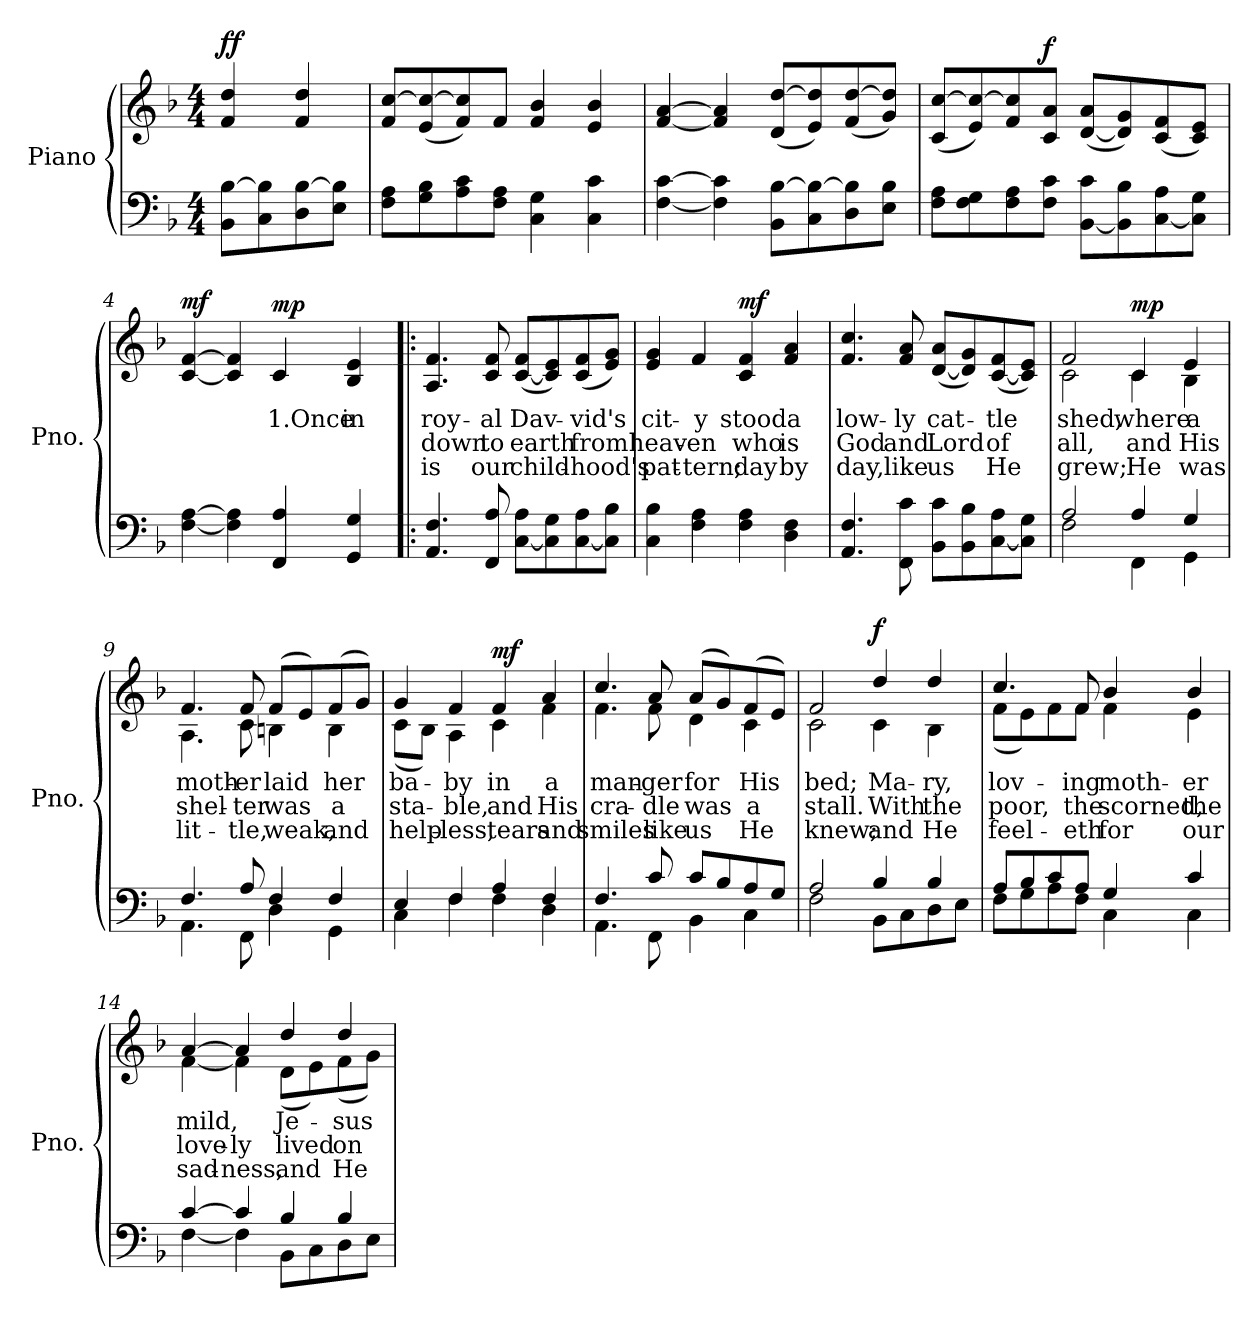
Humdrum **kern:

**kern	**kern	**text	**text	**text	**dynam
*part1	*part1	*part1	*part1	*part1	*part1
*staff2	*staff1	*staff1	*staff1	*staff1	*staff1/2
*I"Piano	*	*	*	*	*
*I'Pno.	*	*	*	*	*
*clefF4	*clefG2	*	*	*	*
*k[b-]	*k[b-]	*	*	*	*
*M4/4	*M4/4	*	*	*	*
*MM100	*MM100	*	*	*	*
=	=	=	=	=	=
!	!	!	!	!	!LO:DY:b
8BB-\ [8B-\L	4f/ 4dd/	.	.	.	ff
8C\ 8B-\]	.	.	.	.	.
8D\ [8B-\	4f/ 4dd/	.	.	.	.
8E\ 8B-\]J	.	.	.	.	.
=1	=1	=1	=1	=1	=1
8F\ 8A\L	8f/ [8cc/L	.	.	.	.
8G\ 8B-\	(8e/ 8cc/_	.	.	.	.
8A\ 8c\	8f/ 8cc/])	.	.	.	.
8F\ 8A\J	8f/J	.	.	.	.
4C\ 4G\	4f/ 4b-/	.	.	.	.
4C\ 4c\	4e/ 4b-/	.	.	.	.
=2	=2	=2	=2	=2	=2
[4F\ [4c\	[4f/ [4a/	.	.	.	.
4F\] 4c\]	4f/] 4a/]	.	.	.	.
8BB-\ [8B-\L	(8d/ [8dd/L	.	.	.	.
8C\ 8B-\_	8e/ 8dd/])	.	.	.	.
8D\ 8B-\]	(8f/ [8dd/	.	.	.	.
8E\ 8B-\J	8g/ 8dd/]J)	.	.	.	.
=3	=3	=3	=3	=3	=3
8F\ 8A\L	(8c/ [8cc/L	.	.	.	.
8F\ 8G\	8e/ 8cc/_)	.	.	.	.
8F\ 8A\	8f/ 8cc/]	.	.	.	.
!	!	!	!	!	!LO:DY:b
8F\ 8c\J	8c/ 8a/J	.	.	.	f
[8BB-\ 8c\L	(>[8d/ 8a/L	.	.	.	.
8BB-\] 8B-\	8d/] 8g/)	.	.	.	.
[8C\ 8A\	(8c/ 8f/	.	.	.	.
8C\] 8G\J	8c/ 8e/J)	.	.	.	.
=4	=4	=4	=4	=4	=4
!	!	!	!	!	!LO:DY:b
[4F\ [4A\	[4c/ [4f/	.	.	.	mf
4F\] 4A\]	4c/] 4f/]	.	.	.	.
!	!	!LO:LY:b	!	!	!LO:DY:b
4FF/ 4A/	4c/	1.Once	.	.	mp
!	!	!LO:LY:b	!	!	!
4GG/ 4G/	4B-/ 4e/	in	.	.	.
!!LO:LB:g=z
=5!|:	=5!|:	=5!|:	=5!|:	=5!|:	=5!|:
!	!	!LO:LY:b	!LO:LY:b	!LO:LY:b	!
4.AA/ 4.F/	4.A/ 4.f/	roy-	down	is	.
!	!	!LO:LY:b	!LO:LY:b	!LO:LY:b	!
8FF/ 8A/	8c/ 8f/	-al	to	our	.
!	!	!LO:LY:b	!LO:LY:b	!LO:LY:b	!
[8C\ 8A\L	(>[8c/ 8f/L	Dav-	earth	child-	.
8C\] 8G\	8c/] 8e/)	.	.	.	.
!	!	!LO:LY:b	!LO:LY:b	!LO:LY:b	!
[8C\ 8A\	(8c/ 8f/	-vid's	from	-hood's	.
8C\] 8B-\J	8e/ 8g/J)	.	.	.	.
=6	=6	=6	=6	=6	=6
!	!	!LO:LY:b	!LO:LY:b	!LO:LY:b	!
4C\ 4B-\	4e/ 4g/	cit-	heav-	pat-	.
!	!	!LO:LY:b	!LO:LY:b	!LO:LY:b	!
4F\ 4A\	4f/	-y	-en	-tern;	.
!	!	!LO:LY:b	!LO:LY:b	!LO:LY:b	!LO:DY:b
4F\ 4A\	4c/ 4f/	stood	who	day	mf
!	!	!LO:LY:b	!LO:LY:b	!LO:LY:b	!
4D\ 4F\	4f/ 4a/	a	is	by	.
=7	=7	=7	=7	=7	=7
!	!	!LO:LY:b	!LO:LY:b	!LO:LY:b	!
4.AA/ 4.F/	4.f/ 4.cc/	low-	God	day,	.
!	!	!LO:LY:b	!LO:LY:b	!LO:LY:b	!
8FF\ 8c\	8f/ 8a/	-ly	and	like	.
!	!	!LO:LY:b	!LO:LY:b	!LO:LY:b	!
8BB-\ 8c\L	(>[8d/ 8a/L	cat-	Lord	us	.
8BB-\ 8B-\	8d/] 8g/)	.	.	.	.
!	!	!LO:LY:b	!LO:LY:b	!LO:LY:b	!
[8C\ 8A\	(>[8c/ 8f/	-tle	of	He	.
8C\] 8G\J	8c/] 8e/J)	.	.	.	.
=8	=8	=8	=8	=8	=8
*^	*	*	*	*	*
!	!	!	!LO:LY:b	!LO:LY:b	!LO:LY:b	!
*	*	*^	*	*	*	*
2A/	2F\	2f/	2c\	shed,	all,	grew;	.
!	!	!	!	!LO:LY:b	!LO:LY:b	!LO:LY:b	!LO:DY:b
4A/	4FF\	4c/	4c\	where	and	He	mp
!	!	!	!	!LO:LY:b	!LO:LY:b	!LO:LY:b	!
4G/	4GG\	4e/	4B-\	a	His	was	.
!!LO:LB:g=z	!!
=9	=9	=9	=9	=9	=9	=9	=9
!	!	!	!	!LO:LY:b	!LO:LY:b	!LO:LY:b	!
4.F/	4.AA\	4.f/	4.A\	moth-	shel-	lit-	.
!	!	!	!	!LO:LY:b	!LO:LY:b	!LO:LY:b	!
8A/	8FF\	8f/	8c\	-er	-ter	-tle,	.
!	!	!	!	!LO:LY:b	!LO:LY:b	!LO:LY:b	!
4F/	4D\	(8f/L	4Bn\	laid	was	weak,	.
.	.	8e/)	.	.	.	.	.
!	!	!	!	!LO:LY:b	!LO:LY:b	!LO:LY:b	!
4F/	4GG\	(8f/	4B\	her	a	and	.
.	.	8g/J)	.	.	.	.	.
=10	=10	=10	=10	=10	=10	=10	=10
!	!	!	!	!LO:LY:b	!LO:LY:b	!LO:LY:b	!
4E/	4C\	4g/	(>8c\L	ba-	sta-	help-	.
.	.	.	8B-\J)	.	.	.	.
!	!	!	!	!LO:LY:b	!LO:LY:b	!LO:LY:b	!
4F/	4F\	4f/	4A\	-by	-ble,	-less,	.
!	!	!	!	!LO:LY:b	!LO:LY:b	!LO:LY:b	!LO:DY:b
4A/	4F\	4f/	4c\	in	and	tears	mf
!	!	!	!	!LO:LY:b	!LO:LY:b	!LO:LY:b	!
4F/	4D\	4a/	4f\	a	His	and	.
=11	=11	=11	=11	=11	=11	=11	=11
!	!	!	!	!LO:LY:b	!LO:LY:b	!LO:LY:b	!
4.F/	4.AA\	4.cc/	4.f\	man-	cra-	smiles	.
!	!	!	!	!LO:LY:b	!LO:LY:b	!LO:LY:b	!
8c/	8FF\	8a/	8f\	-ger	-dle	like	.
!	!	!	!	!LO:LY:b	!LO:LY:b	!LO:LY:b	!
8c/L	4BB-\	(8a/L	4d\	for	was	us	.
8B-/	.	8g/)	.	.	.	.	.
!	!	!	!	!LO:LY:b	!LO:LY:b	!LO:LY:b	!
8A/	4C\	(8f/	4c\	His	a	He	.
8G/J	.	8e/J)	.	.	.	.	.
=12	=12	=12	=12	=12	=12	=12	=12
!	!	!	!	!LO:LY:b	!LO:LY:b	!LO:LY:b	!
2A/	2F\	2f/	2c\	bed;	stall.	knew;	.
!	!	!	!	!LO:LY:b	!LO:LY:b	!LO:LY:b	!LO:DY:b
4B-/	8BB-\L	4dd/	4c\	Ma-	With	and	f
.	8C\	.	.	.	.	.	.
!	!	!	!	!LO:LY:b	!LO:LY:b	!LO:LY:b	!
4B-/	8D\	4dd/	4B-\	-ry,	the	He	.
.	8E\J	.	.	.	.	.	.
!!LO:LB:g=z	!!
=13	=13	=13	=13	=13	=13	=13	=13
!	!	!	!	!LO:LY:b	!LO:LY:b	!LO:LY:b	!
8A/L	8F\L	4.cc/	(>8f\L	lov-	poor,	feel-	.
8B-/	8G\	.	8e\)	.	.	.	.
8c/	8A\	.	8f\	.	.	.	.
!	!	!	!	!LO:LY:b	!LO:LY:b	!LO:LY:b	!
8A/J	8F\J	8f/	8f\J	ing	the	-eth	.
!	!	!	!	!LO:LY:b	!LO:LY:b	!LO:LY:b	!
4G/	4C\	4b-/	4f\	moth-	scorned,	for	.
!	!	!	!	!LO:LY:b	!LO:LY:b	!LO:LY:b	!
4c/	4C\	4b-/	4e\	-er	the	our	.
=14	=14	=14	=14	=14	=14	=14	=14
!	!	!	!	!LO:LY:b	!LO:LY:b	!LO:LY:b	!
[4c/	[4F\	[4a/	[4f\	mild,	love-	sad-	.
!	!	!	!	!	!LO:LY:b	!LO:LY:b	!
4c/]	4F\]	4a/]	4f\]	.	-ly	-ness,	.
!	!	!	!	!LO:LY:b	!LO:LY:b	!LO:LY:b	!
4B-/	8BB-\L	4dd/	(>8d\L	Je-	lived	and	.
.	8C\	.	8e\)	.	.	.	.
!	!	!	!	!LO:LY:b	!LO:LY:b	!LO:LY:b	!
4B-/	8D\	4dd/	(>8f\	-sus	on	He	.
.	8E\J	.	8g\J)	.	.	.	.
*v	*v	*	*	*	*	*	*
*	*v	*v	*	*	*	*
=	=	=	=	=	=
*-	*-	*-	*-	*-	*-
